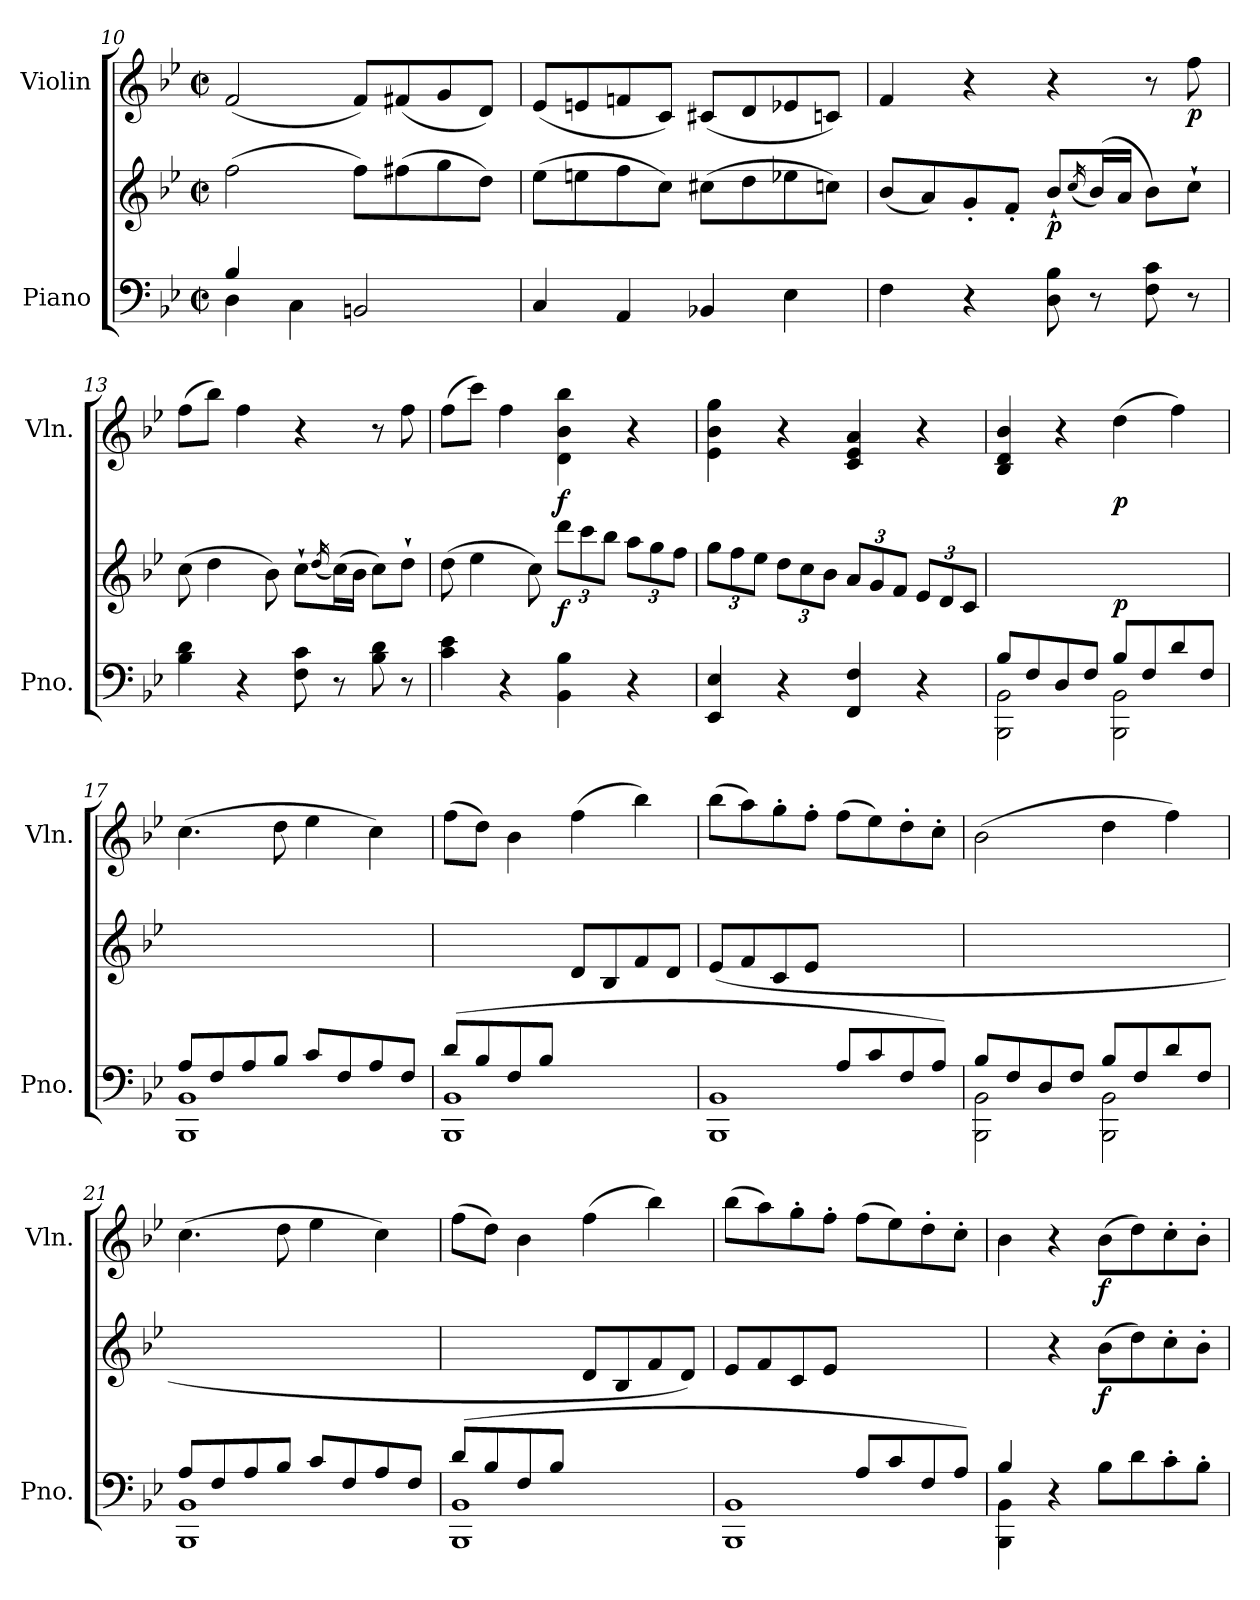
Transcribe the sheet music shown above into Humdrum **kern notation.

**kern	**kern	**dynam	**kern	**dynam
*part2	*part2	*part2	*part1	*part1
*staff3	*staff2	*staff2/3	*staff1	*staff1
*I"Piano	*	*	*I"Violin	*
*I'Pno.	*	*	*I'Vln.	*
*clefF4	*clefG2	*	*clefG2	*
*k[b-e-]	*k[b-e-]	*	*k[b-e-]	*
*M2/2	*M2/2	*	*M2/2	*
*met(c|)	*met(c|)	*	*met(c|)	*
=10	=10	=10	=10	=10
*^	*	*	*	*
4B-/	4D\	(>2ff\	.	(<2f/	.
4ryy	4C\	.	.	.	.
2ryy	2BBn/	8ff\L)	.	8f/L)	.
.	.	(>8ff#X\	.	(<8f#X/	.
.	.	8gg\	.	8g/	.
.	.	8dd\J)	.	8d/J)	.
*v	*v	*	*	*	*
=11	=11	=11	=11	=11
4C/	(>8ee-\L	.	(<8e-/L	.
.	8een\	.	8en/	.
4AA/	8ff\	.	8fn/	.
.	8cc\J)	.	8c/J)	.
4BB-X/	(>8cc#X\L	.	(<8c#X/L	.
.	8dd\	.	8d/	.
4E-\	8ee-X\	.	8e-X/	.
.	8ccn\J)	.	8cn/J)	.
=12	=12	=12	=12	=12
4F\	(<8b-/L	.	4f/	.
.	8a/)	.	.	.
4r	8g'/	.	4r	.
.	8f'/J	.	.	.
!	!	!LO:DY:b	!	!
8D\ 8B-\	8b-`/L	p	4r	.
.	(<16qcc/	.	.	.
8r	(>16b-/L)	.	.	.
.	16a/JJ	.	.	.
8F\ 8c\	8b-\L)	.	8r	.
!	!	!	!	!LO:DY:b
8r	8cc`\J	.	8ff\	p
=13	=13	=13	=13	=13
4B-\ 4d\	(>8cc\	.	(>8ff\L	.
.	4dd\	.	8bb-\J)	.
4r	.	.	4ff\	.
.	8b-\)	.	.	.
8F\ 8c\	8cc`\L	.	4r	.
.	(<16qdd/	.	.	.
8r	(>16cc\L)	.	.	.
.	16b-\JJ	.	.	.
8B-\ 8d\	8cc\L)	.	8r	.
8r	8dd`\J	.	8ff\	.
!!LO:LB:g=z
=14	=14	=14	=14	=14
4c\ 4e-\	(>8dd\	.	(>8ff\L	.
.	4ee-\	.	8ccc\J)	.
4r	.	.	4ff\	.
.	8cc\)	.	.	.
*	*Xbrackettup	*	*	*
!	!	!LO:DY:b	!	!LO:DY:b
4BB-\ 4B-\	12ddd\L	f	4d\ 4b-\ 4bb-\	f
.	12ccc\	.	.	.
.	12bb-\J	.	.	.
4r	12aa\L	.	4r	.
.	12gg\	.	.	.
.	12ff\J	.	.	.
=15	=15	=15	=15	=15
4EE-/ 4E-/	12gg\L	.	4e-\ 4b-\ 4gg\	.
.	12ff\	.	.	.
.	12ee-\J	.	.	.
4r	12dd\L	.	4r	.
.	12cc\	.	.	.
.	12b-\J	.	.	.
4FF/ 4F/	12a/L	.	4c/ 4e-/ 4a/	.
.	12g/	.	.	.
.	12f/J	.	.	.
4r	12e-/L	.	4r	.
.	12d/	.	.	.
.	12c/J	.	.	.
=16	=16	=16	=16	=16
*^	*	*	*	*
8B-/L	2BBB-\ 2BB-\	1ryy	.	4B-/ 4d/ 4b-/	.
8F/	.	.	.	.	.
8D/	.	.	.	4r	.
8F/J	.	.	.	.	.
!	!	!	!LO:DY:a=2	!	!LO:DY:b
8B-/L	2BBB-\ 2BB-\	.	p	(>4dd\	p
8F/	.	.	.	.	.
8d/	.	.	.	4ff\)	.
8F/J	.	.	.	.	.
=17	=17	=17	=17	=17	=17
8A/L	1BBB- 1BB-	1ryy	.	(>4.cc\	.
8F/	.	.	.	.	.
8A/	.	.	.	.	.
8B-/J	.	.	.	8dd\	.
8c/L	.	.	.	4ee-\	.
8F/	.	.	.	.	.
8A/	.	.	.	4cc\)	.
8F/J	.	.	.	.	.
=18	=18	=18	=18	=18	=18
(>8d/L	1BBB- 1BB-	2ryy	.	(>8ff\L	.
8B-/	.	.	.	8dd\J)	.
8F/	.	.	.	4b-\	.
8B-/J	.	.	.	.	.
2ryy	.	8d/L	.	(>4ff\	.
.	.	8B-/	.	.	.
.	.	8f/	.	4bb-\)	.
.	.	8d/J)	.	.	.
=19	=19	=19	=19	=19	=19
2ryy	1BBB- 1BB-	(>8e-/L	.	(>8bb-\L	.
.	.	8f/	.	8aa\)	.
.	.	8c/	.	8gg'\	.
.	.	8e-/J	.	8ff'\J	.
8A/L	.	2ryy	.	(>8ff\L	.
8c/	.	.	.	8ee-\)	.
8F/	.	.	.	8dd'\	.
8A/J)	.	.	.	8cc'\J	.
!!LO:PB:g=z
=20	=20	=20	=20	=20	=20
8B-/L	2BBB-\ 2BB-\	1ryy	.	(>2b-\	.
8F/	.	.	.	.	.
8D/	.	.	.	.	.
8F/J	.	.	.	.	.
8B-/L	2BBB-\ 2BB-\	.	.	4dd\	.
8F/	.	.	.	.	.
8d/	.	.	.	4ff\)	.
8F/J	.	.	.	.	.
=21	=21	=21	=21	=21	=21
8A/L	1BBB- 1BB-	1ryy	.	(>4.cc\	.
8F/	.	.	.	.	.
8A/	.	.	.	.	.
8B-/J	.	.	.	8dd\	.
8c/L	.	.	.	4ee-\	.
8F/	.	.	.	.	.
8A/	.	.	.	4cc\)	.
8F/J	.	.	.	.	.
=22	=22	=22	=22	=22	=22
(>8d/L	1BBB- 1BB-	2ryy	.	(>8ff\L	.
8B-/	.	.	.	8dd\J)	.
8F/	.	.	.	4b-\	.
8B-/J	.	.	.	.	.
2ryy	.	8d/L	.	(>4ff\	.
.	.	8B-/	.	.	.
.	.	8f/	.	4bb-\)	.
.	.	8d/J)	.	.	.
=23	=23	=23	=23	=23	=23
2ryy	1BBB- 1BB-	(>8e-/L	.	(>8bb-\L	.
.	.	8f/	.	8aa\)	.
.	.	8c/	.	8gg'\	.
.	.	8e-/J	.	8ff'\J	.
8A/L	.	2ryy	.	(>8ff\L	.
8c/	.	.	.	8ee-\)	.
8F/	.	.	.	8dd'\	.
8A/J)	.	.	.	8cc'\J	.
=24	=24	=24	=24	=24	=24
*	*^	*	*	*	*
4B-/	4BBB-\ 4BB-\	4ryy	4ryy	.	4b-\	.
2.ryy	4r	4ryy	4r	.	4r	.
!	!	!	!	!LO:DY:b	!	!LO:DY:b
.	8B-\L	2ryy	(>8b-\L	f	(>8b-\L	f
.	8d\	.	8dd\)	.	8dd\)	.
.	8c'\	.	8cc'\	.	8cc'\	.
.	8B-'\J	.	8b-'\J	.	8b-'\J	.
*v	*v	*v	*	*	*	*
=	=	=	=	=
*-	*-	*-	*-	*-
